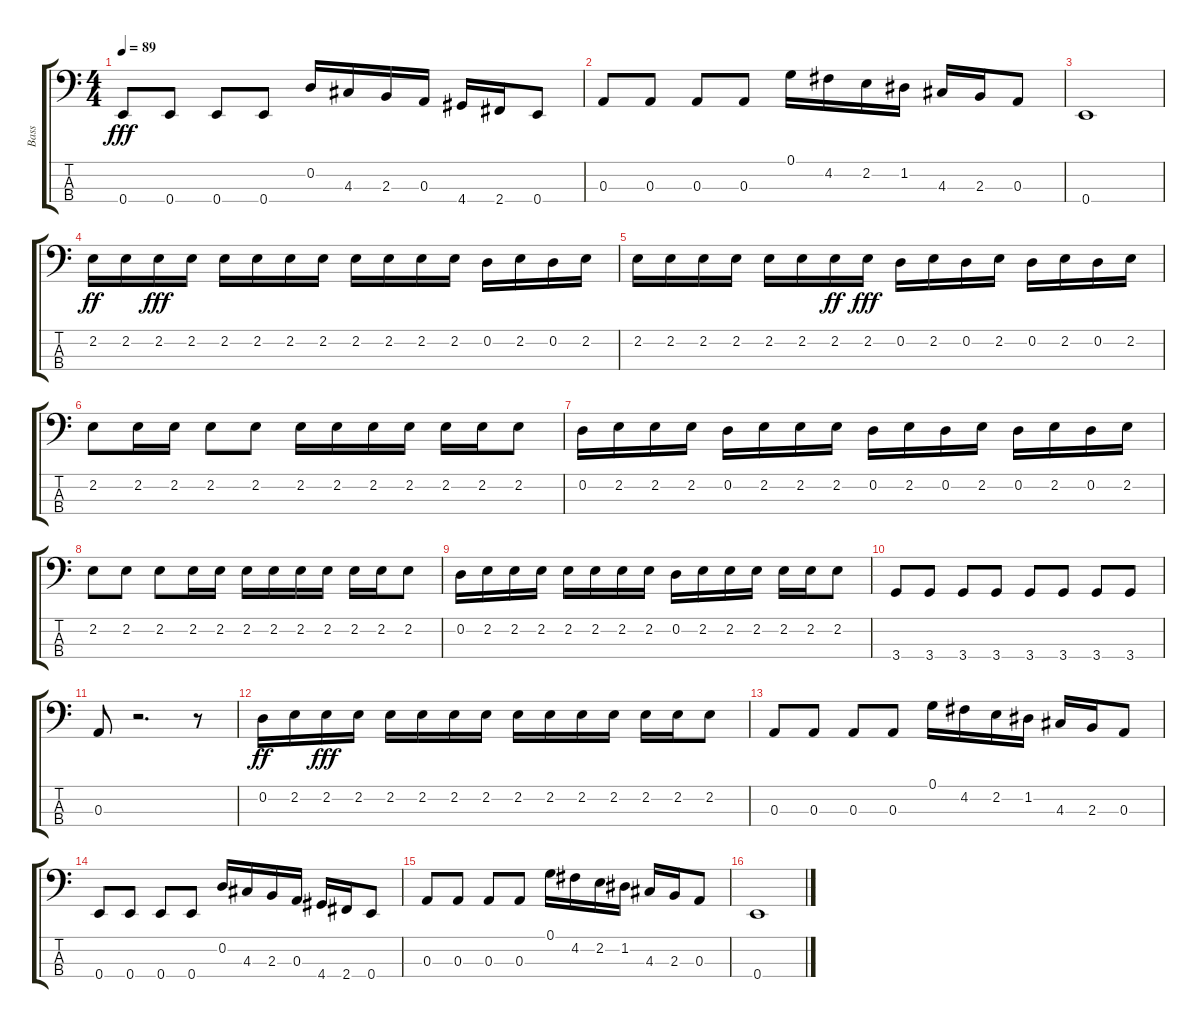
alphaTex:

\track ("Bass" "Bass") {instrument electricbassfinger}
\staff {score tabs}
\tuning (G2 D2 A1 E1) {hide}
\ts (4 4)
\tempo 89
\clef f4
\ks c
0.4.8{dy fff} 0.4.8 0.4.8 0.4.8 0.2.16 4.3.16 2.3.16 0.3.16 4.4.16 2.4.16 0.4.8 |
0.3.8 0.3.8 0.3.8 0.3.8 0.1.16 4.2.16 2.2.16 1.2.16 4.3.16 2.3.16 0.3.8 |
0.4.1 |
2.2.16{dy ff} 2.2.16 2.2.16{dy fff} 2.2.16 2.2.16 2.2.16 2.2.16 2.2.16 2.2.16 2.2.16 2.2.16 2.2.16 0.2.16 2.2.16 0.2.16 2.2.16 |
2.2.16 2.2.16 2.2.16 2.2.16 2.2.16 2.2.16 2.2.16{dy ff} 2.2.16{dy fff} 0.2.16 2.2.16 0.2.16 2.2.16 0.2.16 2.2.16 0.2.16 2.2.16 |
2.2.8 2.2.16 2.2.16 2.2.8 2.2.8 2.2.16 2.2.16 2.2.16 2.2.16 2.2.16 2.2.16 2.2.8 |
0.2.16 2.2.16 2.2.16 2.2.16 0.2.16 2.2.16 2.2.16 2.2.16 0.2.16 2.2.16 0.2.16 2.2.16 0.2.16 2.2.16 0.2.16 2.2.16 |
2.2.8 2.2.8 2.2.8 2.2.16 2.2.16 2.2.16 2.2.16 2.2.16 2.2.16 2.2.16 2.2.16 2.2.8 |
0.2.16 2.2.16 2.2.16 2.2.16 2.2.16 2.2.16 2.2.16 2.2.16 0.2.16 2.2.16 2.2.16 2.2.16 2.2.16 2.2.16 2.2.8 |
3.4.8 3.4.8 3.4.8 3.4.8 3.4.8 3.4.8 3.4.8 3.4.8 |
0.3.8 r.2{d} r.8 |
0.2.16{dy ff} 2.2.16 2.2.16{dy fff} 2.2.16 2.2.16 2.2.16 2.2.16 2.2.16 2.2.16 2.2.16 2.2.16 2.2.16 2.2.16 2.2.16 2.2.8 |
0.3.8 0.3.8 0.3.8 0.3.8 0.1.16 4.2.16 2.2.16 1.2.16 4.3.16 2.3.16 0.3.8 |
0.4.8 0.4.8 0.4.8 0.4.8 0.2.16 4.3.16 2.3.16 0.3.16 4.4.16 2.4.16 0.4.8 |
0.3.8 0.3.8 0.3.8 0.3.8 0.1.16 4.2.16 2.2.16 1.2.16 4.3.16 2.3.16 0.3.8 |
0.4.1
